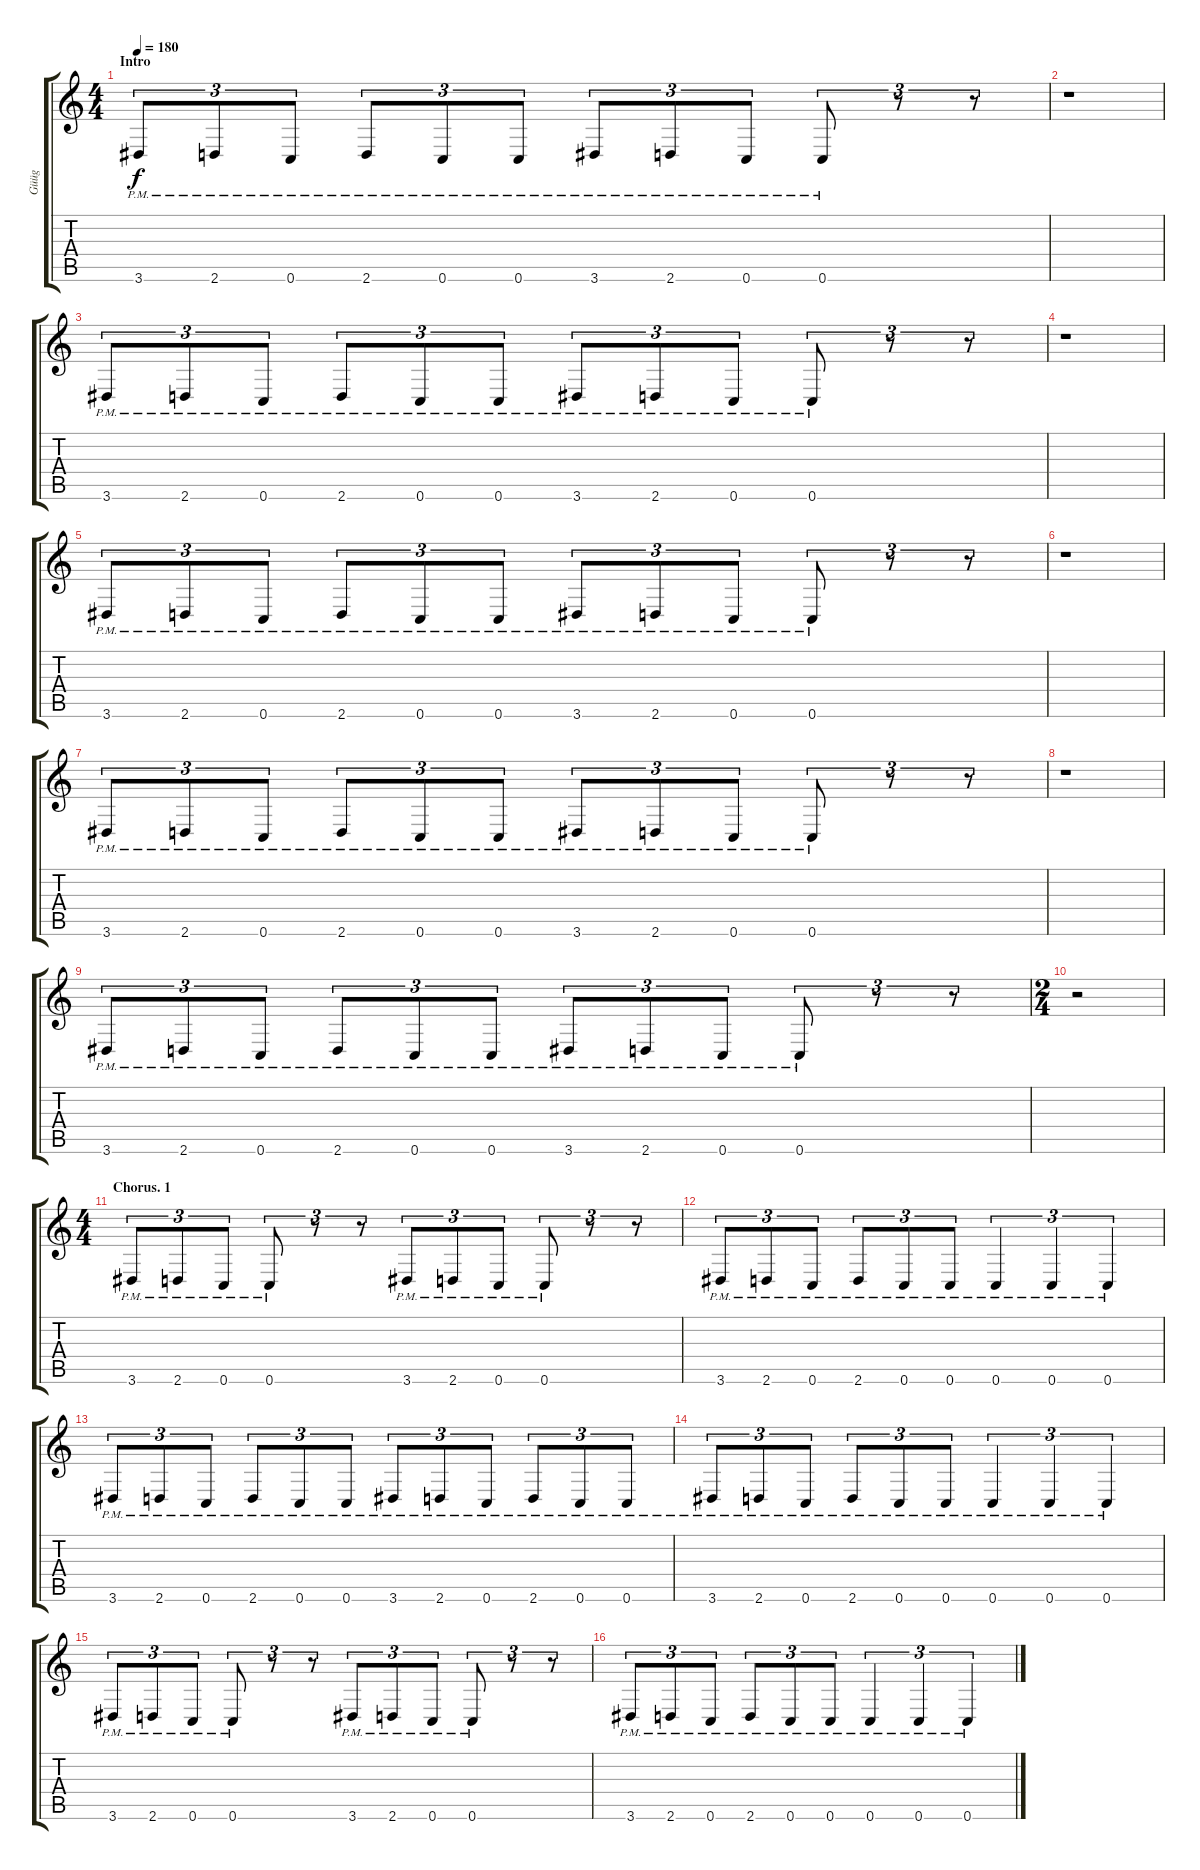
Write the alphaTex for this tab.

\track ("Güüg" "Güüg") {instrument distortionguitar}
\staff {score tabs}
\tuning (D4 A3 F3 C3 G2 C2) {hide}
\ts (4 4)
\section ("" "Intro")
\tempo 180
\clef g2
\ks c
3.6{pm}.8{tu (3 2) dy f instrument distortionguitar} 2.6{pm}.8{tu (3 2)} 0.6{pm}.8{tu (3 2)} 2.6{pm}.8{tu (3 2)} 0.6{pm}.8{tu (3 2)} 0.6{pm}.8{tu (3 2)} 3.6{pm}.8{tu (3 2)} 2.6{pm}.8{tu (3 2)} 0.6{pm}.8{tu (3 2)} 0.6{pm}.8{tu (3 2)} r.8{tu (3 2)} r.8{tu (3 2)} |
r.1 |
3.6{pm}.8{tu (3 2)} 2.6{pm}.8{tu (3 2)} 0.6{pm}.8{tu (3 2)} 2.6{pm}.8{tu (3 2)} 0.6{pm}.8{tu (3 2)} 0.6{pm}.8{tu (3 2)} 3.6{pm}.8{tu (3 2)} 2.6{pm}.8{tu (3 2)} 0.6{pm}.8{tu (3 2)} 0.6{pm}.8{tu (3 2)} r.8{tu (3 2)} r.8{tu (3 2)} |
r.1 |
3.6{pm}.8{tu (3 2)} 2.6{pm}.8{tu (3 2)} 0.6{pm}.8{tu (3 2)} 2.6{pm}.8{tu (3 2)} 0.6{pm}.8{tu (3 2)} 0.6{pm}.8{tu (3 2)} 3.6{pm}.8{tu (3 2)} 2.6{pm}.8{tu (3 2)} 0.6{pm}.8{tu (3 2)} 0.6{pm}.8{tu (3 2)} r.8{tu (3 2)} r.8{tu (3 2)} |
r.1 |
3.6{pm}.8{tu (3 2)} 2.6{pm}.8{tu (3 2)} 0.6{pm}.8{tu (3 2)} 2.6{pm}.8{tu (3 2)} 0.6{pm}.8{tu (3 2)} 0.6{pm}.8{tu (3 2)} 3.6{pm}.8{tu (3 2)} 2.6{pm}.8{tu (3 2)} 0.6{pm}.8{tu (3 2)} 0.6{pm}.8{tu (3 2)} r.8{tu (3 2)} r.8{tu (3 2)} |
r.1 |
3.6{pm}.8{tu (3 2)} 2.6{pm}.8{tu (3 2)} 0.6{pm}.8{tu (3 2)} 2.6{pm}.8{tu (3 2)} 0.6{pm}.8{tu (3 2)} 0.6{pm}.8{tu (3 2)} 3.6{pm}.8{tu (3 2)} 2.6{pm}.8{tu (3 2)} 0.6{pm}.8{tu (3 2)} 0.6{pm}.8{tu (3 2)} r.8{tu (3 2)} r.8{tu (3 2)} |
\ts (2 4)
r.2 |
\ts (4 4)
\section ("" "Chorus. 1")
3.6{pm}.8{tu (3 2)} 2.6{pm}.8{tu (3 2)} 0.6{pm}.8{tu (3 2)} 0.6{pm}.8{tu (3 2)} r.8{tu (3 2)} r.8{tu (3 2)} 3.6{pm}.8{tu (3 2)} 2.6{pm}.8{tu (3 2)} 0.6{pm}.8{tu (3 2)} 0.6{pm}.8{tu (3 2)} r.8{tu (3 2)} r.8{tu (3 2)} |
3.6{pm}.8{tu (3 2)} 2.6{pm}.8{tu (3 2)} 0.6{pm}.8{tu (3 2)} 2.6{pm}.8{tu (3 2)} 0.6{pm}.8{tu (3 2)} 0.6{pm}.8{tu (3 2)} 0.6{pm}.4{tu (3 2)} 0.6{pm}.4{tu (3 2)} 0.6{pm}.4{tu (3 2)} |
3.6{pm}.8{tu (3 2)} 2.6{pm}.8{tu (3 2)} 0.6{pm}.8{tu (3 2)} 2.6{pm}.8{tu (3 2)} 0.6{pm}.8{tu (3 2)} 0.6{pm}.8{tu (3 2)} 3.6{pm}.8{tu (3 2)} 2.6{pm}.8{tu (3 2)} 0.6{pm}.8{tu (3 2)} 2.6{pm}.8{tu (3 2)} 0.6{pm}.8{tu (3 2)} 0.6{pm}.8{tu (3 2)} |
3.6{pm}.8{tu (3 2)} 2.6{pm}.8{tu (3 2)} 0.6{pm}.8{tu (3 2)} 2.6{pm}.8{tu (3 2)} 0.6{pm}.8{tu (3 2)} 0.6{pm}.8{tu (3 2)} 0.6{pm}.4{tu (3 2)} 0.6{pm}.4{tu (3 2)} 0.6{pm}.4{tu (3 2)} |
3.6{pm}.8{tu (3 2)} 2.6{pm}.8{tu (3 2)} 0.6{pm}.8{tu (3 2)} 0.6{pm}.8{tu (3 2)} r.8{tu (3 2)} r.8{tu (3 2)} 3.6{pm}.8{tu (3 2)} 2.6{pm}.8{tu (3 2)} 0.6{pm}.8{tu (3 2)} 0.6{pm}.8{tu (3 2)} r.8{tu (3 2)} r.8{tu (3 2)} |
3.6{pm}.8{tu (3 2)} 2.6{pm}.8{tu (3 2)} 0.6{pm}.8{tu (3 2)} 2.6{pm}.8{tu (3 2)} 0.6{pm}.8{tu (3 2)} 0.6{pm}.8{tu (3 2)} 0.6{pm}.4{tu (3 2)} 0.6{pm}.4{tu (3 2)} 0.6{pm}.4{tu (3 2)}
